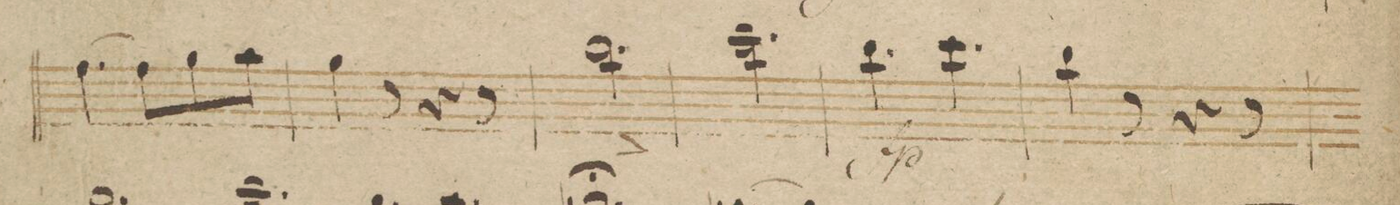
**kern	**dynam
*I"Clarinetto Imo in B.	*
*clefG2	*
*k[b-]	*
*M6/8	*
[4.ee\	.
8ee\L]	.
8ff\	.
8gg\J	.
=73	=73
4ff\	.
8r	.
4r	.
8r	.
=74	=74
2.aa^<\	.
=75	=75
2.bb-\	.
=76	=76
4.aa\	fp
4.bb-\	.
=77	=77
4aa\	.
8r	.
4r	.
8r	.
=78	=78
*-	*-
